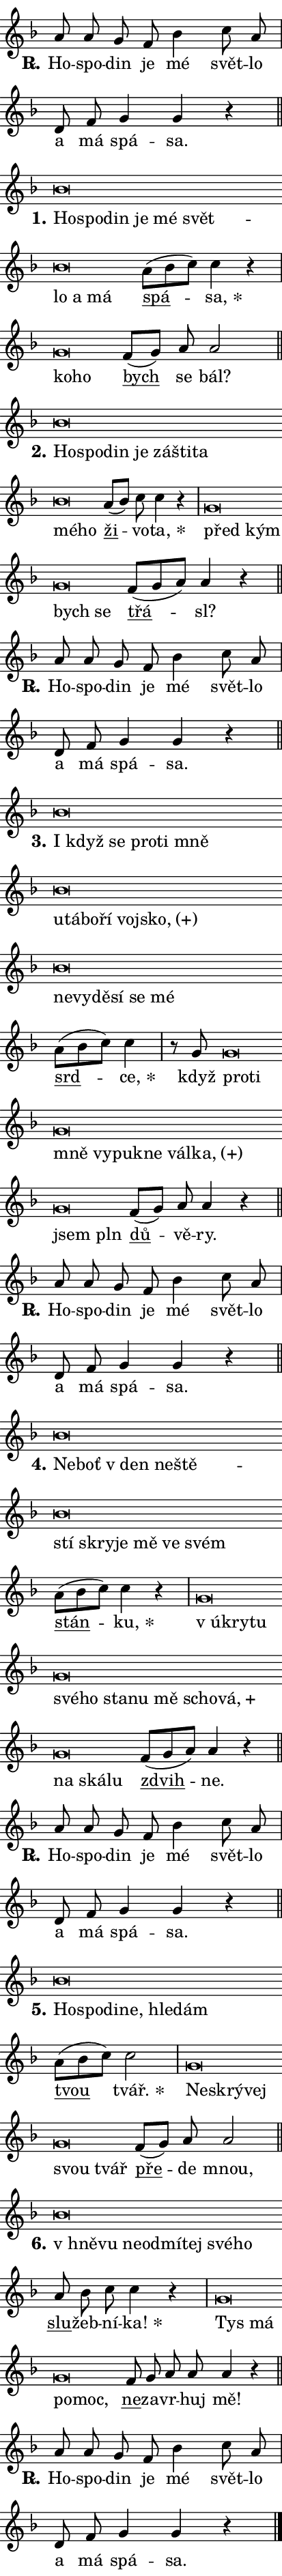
\version "2.22.1"
\header { tagline = "" }
\paper {
  indent = 0\cm
  top-margin = 0\cm
  right-margin = 0\cm
  bottom-margin = 0\cm
  left-margin = 0\cm
  paper-width = 7\cm
  page-breaking = #ly:one-page-breaking
  system-system-spacing.basic-distance = #11
  score-system-spacing.basic-distance = #11
  ragged-last = ##f
}


%% Author: Thomas Morley
%% https://lists.gnu.org/archive/html/lilypond-user/2020-05/msg00002.html
#(define (line-position grob)
"Returns position of @var[grob} in current system:
   @code{'start}, if at first time-step
   @code{'end}, if at last time-step
   @code{'middle} otherwise
"
  (let* ((col (ly:item-get-column grob))
         (ln (ly:grob-object col 'left-neighbor))
         (rn (ly:grob-object col 'right-neighbor))
         (col-to-check-left (if (ly:grob? ln) ln col))
         (col-to-check-right (if (ly:grob? rn) rn col))
         (break-dir-left
           (and
             (ly:grob-property col-to-check-left 'non-musical #f)
             (ly:item-break-dir col-to-check-left)))
         (break-dir-right
           (and
             (ly:grob-property col-to-check-right 'non-musical #f)
             (ly:item-break-dir col-to-check-right))))
        (cond ((eqv? 1 break-dir-left) 'start)
              ((eqv? -1 break-dir-right) 'end)
              (else 'middle))))

#(define (tranparent-at-line-position vctor)
  (lambda (grob)
  "Relying on @code{line-position} select the relevant enry from @var{vctor}.
Used to determine transparency,"
    (case (line-position grob)
      ((end) (not (vector-ref vctor 0)))
      ((middle) (not (vector-ref vctor 1)))
      ((start) (not (vector-ref vctor 2))))))

noteHeadBreakVisibility =
#(define-music-function (break-visibility)(vector?)
"Makes @code{NoteHead}s transparent relying on @var{break-visibility}"
#{
  \override NoteHead.transparent =
    #(tranparent-at-line-position break-visibility)
#})

#(define delete-ledgers-for-transparent-note-heads
  (lambda (grob)
    "Reads whether a @code{NoteHead} is transparent.
If so this @code{NoteHead} is removed from @code{'note-heads} from
@var{grob}, which is supposed to be @code{LedgerLineSpanner}.
As a result ledgers are not printed for this @code{NoteHead}"
    (let* ((nhds-array (ly:grob-object grob 'note-heads))
           (nhds-list
             (if (ly:grob-array? nhds-array)
                 (ly:grob-array->list nhds-array)
                 '()))
           ;; Relies on the transparent-property being done before
           ;; Staff.LedgerLineSpanner.after-line-breaking is executed.
           ;; This is fragile ...
           (to-keep
             (remove
               (lambda (nhd)
                 (ly:grob-property nhd 'transparent #f))
               nhds-list)))
      ;; TODO find a better method to iterate over grob-arrays, similiar
      ;; to filter/remove etc for lists
      ;; For now rebuilt from scratch
      (set! (ly:grob-object grob 'note-heads)  '())
      (for-each
        (lambda (nhd)
          (ly:pointer-group-interface::add-grob grob 'note-heads nhd))
        to-keep))))

hideNotes = {
  \noteHeadBreakVisibility #begin-of-line-visible
}
unHideNotes = {
  \noteHeadBreakVisibility #all-visible
}

% work-around for resetting accidentals
% https://lilypond.org/doc/v2.23/Documentation/notation/displaying-rhythms#unmetered-music
cadenzaMeasure = {
  \cadenzaOff
  \partial 1024 s1024
  \cadenzaOn
}

#(define-markup-command (accent layout props text) (markup?)
  "Underline accented syllable"
  (interpret-markup layout props
    #{\markup \override #'(offset . 4.3) \underline { #text }#}))

responsum = \markup \concat {
  "R" \hspace #-1.05 \path #0.1 #'((moveto 0 0.07) (lineto 0.9 0.8)) \hspace #0.05 "."
}

\layout {
    \context {
        \Staff
        \remove "Time_signature_engraver"
        \override LedgerLineSpanner.after-line-breaking = #delete-ledgers-for-transparent-note-heads
    }
    \context {
        \Voice {
            \override NoteHead.output-attributes = #'((class . "notehead"))
            \override Hairpin.height = #0.55
        }
    }
    \context {
        \Lyrics {
            \override StanzaNumber.output-attributes = #'((class . "stanzanumber"))
            \override LyricSpace.minimum-distance = #0.9
            \override LyricText.font-name = #"TeX Gyre Schola"
            \override LyricText.font-size = 1
            \override StanzaNumber.font-name = #"TeX Gyre Schola Bold"
            \override StanzaNumber.font-size = 1
        }
    }
}

% magnetic-lyrics.ily
%
%   written by
%     Jean Abou Samra <jean@abou-samra.fr>
%     Werner Lemberg <wl@gnu.org>
%
%   adapted by
%     Jiri Hon <jiri.hon@gmail.com>
%
% Version 2022-Apr-15

% https://www.mail-archive.com/lilypond-user@gnu.org/msg149350.html

#(define (Left_hyphen_pointer_engraver context)
   "Collect syllable-hyphen-syllable occurrences in lyrics and store
them in properties.  This engraver only looks to the left.  For
example, if the lyrics input is @code{foo -- bar}, it does the
following.

@itemize @bullet
@item
Set the @code{text} property of the @code{LyricHyphen} grob between
@q{foo} and @q{bar} to @code{foo}.

@item
Set the @code{left-hyphen} property of the @code{LyricText} grob with
text @q{foo} to the @code{LyricHyphen} grob between @q{foo} and
@q{bar}.
@end itemize

Use this auxiliary engraver in combination with the
@code{lyric-@/text::@/apply-@/magnetic-@/offset!} hook."
   (let ((hyphen #f)
         (text #f))
     (make-engraver
      (acknowledgers
       ((lyric-syllable-interface engraver grob source-engraver)
        (set! text grob)))
      (end-acknowledgers
       ((lyric-hyphen-interface engraver grob source-engraver)
        ;(when (not (grob::has-interface grob 'lyric-space-interface))
          (set! hyphen grob)));)
      ((stop-translation-timestep engraver)
       (when (and text hyphen)
         (ly:grob-set-object! text 'left-hyphen hyphen))
       (set! text #f)
       (set! hyphen #f)))))

#(define (lyric-text::apply-magnetic-offset! grob)
   "If the space between two syllables is less than the value in
property @code{LyricText@/.details@/.squash-threshold}, move the right
syllable to the left so that it gets concatenated with the left
syllable.

Use this function as a hook for
@code{LyricText@/.after-@/line-@/breaking} if the
@code{Left_@/hyphen_@/pointer_@/engraver} is active."
   (let ((hyphen (ly:grob-object grob 'left-hyphen #f)))
     (when hyphen
       (let ((left-text (ly:spanner-bound hyphen LEFT)))
         (when (grob::has-interface left-text 'lyric-syllable-interface)
           (let* ((common (ly:grob-common-refpoint grob left-text X))
                  (this-x-ext (ly:grob-extent grob common X))
                  (left-x-ext
                   (begin
                     ;; Trigger magnetism for left-text.
                     (ly:grob-property left-text 'after-line-breaking)
                     (ly:grob-extent left-text common X)))
                  ;; `delta` is the gap width between two syllables.
                  (delta (- (interval-start this-x-ext)
                            (interval-end left-x-ext)))
                  (details (ly:grob-property grob 'details))
                  (threshold (assoc-get 'squash-threshold details 0.2)))
             (when (< delta threshold)
               (let* (;; We have to manipulate the input text so that
                      ;; ligatures crossing syllable boundaries are not
                      ;; disabled.  For languages based on the Latin
                      ;; script this is essentially a beautification.
                      ;; However, for non-Western scripts it can be a
                      ;; necessity.
                      (lt (ly:grob-property left-text 'text))
                      (rt (ly:grob-property grob 'text))
                      (is-space (grob::has-interface hyphen 'lyric-space-interface))
                      (space (if is-space " " ""))
                      (space-markup (grob-interpret-markup grob " "))
                      (space-size (interval-length (ly:stencil-extent space-markup X)))
                      (extra-delta (if is-space space-size 0))
                      ;; Append new syllable.
                      (ltrt-space (if (and (string? lt) (string? rt))
                                (string-append lt space rt)
                                (make-concat-markup (list lt space rt))))
                      ;; Right-align `ltrt` to the right side.
                      (ltrt-space-markup (grob-interpret-markup
                               grob
                               (make-translate-markup
                                (cons (interval-length this-x-ext) 0)
                                (make-right-align-markup ltrt-space)))))
                 (begin
                   ;; Don't print `left-text`.
                   (ly:grob-set-property! left-text 'stencil #f)
                   ;; Set text and stencil (which holds all collected
                   ;; syllables so far) and shift it to the left.
                   (ly:grob-set-property! grob 'text ltrt-space)
                   (ly:grob-set-property! grob 'stencil ltrt-space-markup)
                   (ly:grob-translate-axis! grob (- (- delta extra-delta)) X))))))))))


#(define (lyric-hyphen::displace-bounds-first grob)
   ;; Make very sure this callback isn't triggered too early.
   (let ((left (ly:spanner-bound grob LEFT))
         (right (ly:spanner-bound grob RIGHT)))
     (ly:grob-property left 'after-line-breaking)
     (ly:grob-property right 'after-line-breaking)
     (ly:lyric-hyphen::print grob)))

squashThreshold = #0.4

\layout {
  \context {
    \Lyrics
    \consists #Left_hyphen_pointer_engraver
    \override LyricText.after-line-breaking =
      #lyric-text::apply-magnetic-offset!
    \override LyricHyphen.stencil = #lyric-hyphen::displace-bounds-first
    \override LyricText.details.squash-threshold = \squashThreshold
    \override LyricHyphen.minimum-distance = 0
    \override LyricHyphen.minimum-length = \squashThreshold
  }
}

squash = \override LyricText.details.squash-threshold = 9999
unSquash = \override LyricText.details.squash-threshold = \squashThreshold

left = \override LyricText.self-alignment-X = #LEFT
unLeft = \revert LyricText.self-alignment-X

starOffset = #(lambda (grob) 
                (let ((x_offset (ly:self-alignment-interface::aligned-on-x-parent grob)))
                  (if (= x_offset 0) 0 (+ x_offset 1.2))))

star = #(define-music-function (syllable)(string?)
"Append star separator at the end of a syllable"
#{
  \once \override LyricText.X-offset = #starOffset
  \lyricmode { \markup {
    #syllable
    \override #'((font-name . "TeX Gyre Schola Bold")) \hspace #0.2 \lower #0.65 \larger "*"
  } }
#})

starAccent = #(define-music-function (syllable)(string?)
"Append star separator at the end of a syllable and make accent"
#{
  \once \override LyricText.X-offset = #starOffset
  \lyricmode { \markup {
    \accent #syllable
    \override #'((font-name . "TeX Gyre Schola Bold")) \hspace #0.2 \lower #0.65 \larger "*"
  } }
#})

breath = #(define-music-function (syllable)(string?)
"Append breathing indicator at the end of a syllable"
#{
  \lyricmode { \markup { #syllable "+" } }
#})

optionalBreath = #(define-music-function (syllable)(string?)
"Append optional breathing indicator at the end of a syllable"
#{
  \lyricmode { \markup { #syllable "(+)" } }
#})


\score {
    <<
        \new Voice = "melody" { \cadenzaOn \key f \major \relative { a'8 a g f bes4 c8 a \cadenzaMeasure \bar "|" d, f \bar "" g4 g r \cadenzaMeasure \bar "||" \break }
\relative { bes'\breve*1/16 \hideNotes \breve*1/16 \bar "" \breve*1/16 \bar "" \breve*1/16 \bar "" \breve*1/16 \bar "" \breve*1/16 \bar "" \breve*1/16 \bar "" \breve*1/16 \breve*1/16 \bar "" \unHideNotes \bar "" a8[( bes c)] c4 r \cadenzaMeasure \bar "|" g\breve*1/16 \hideNotes \breve*1/16 \bar "" \unHideNotes \bar "" f8[( g)] a a2 \cadenzaMeasure \bar "||" \break }
\relative { bes'\breve*1/16 \hideNotes \breve*1/16 \bar "" \breve*1/16 \bar "" \breve*1/16 \bar "" \breve*1/16 \bar "" \breve*1/16 \bar "" \breve*1/16 \bar "" \breve*1/16 \breve*1/16 \bar "" \unHideNotes \bar "" a8[( bes)] c c4 r \cadenzaMeasure \bar "|" g\breve*1/16 \hideNotes \breve*1/16 \bar "" \breve*1/16 \breve*1/16 \bar "" \unHideNotes \bar "" f8[( g a)] a4 r \cadenzaMeasure \bar "||" \break }
\relative { a'8 a g f bes4 c8 a \cadenzaMeasure \bar "|" d, f \bar "" g4 g r \cadenzaMeasure \bar "||" \break }
\relative { bes'\breve*1/16 \hideNotes \breve*1/16 \bar "" \breve*1/16 \bar "" \breve*1/16 \bar "" \breve*1/16 \bar "" \breve*1/16 \bar "" \breve*1/16 \bar "" \breve*1/16 \bar "" \breve*1/16 \bar "" \breve*1/16 \bar "" \breve*1/16 \bar "" \breve*1/16 \bar "" \breve*1/16 \bar "" \breve*1/16 \bar "" \breve*1/16 \bar "" \breve*1/16 \bar "" \breve*1/16 \breve*1/16 \bar "" \unHideNotes \bar "" a8[( bes c)] c4 \cadenzaMeasure \bar "|" r8 g8 g\breve*1/16 \hideNotes \breve*1/16 \bar "" \breve*1/16 \bar "" \breve*1/16 \bar "" \breve*1/16 \bar "" \breve*1/16 \bar "" \breve*1/16 \bar "" \breve*1/16 \bar "" \breve*1/16 \breve*1/16 \bar "" \unHideNotes \bar "" f8[( g)] a a4 r \cadenzaMeasure \bar "||" \break }
\relative { a'8 a g f bes4 c8 a \cadenzaMeasure \bar "|" d, f \bar "" g4 g r \cadenzaMeasure \bar "||" \break }
\relative { bes'\breve*1/16 \hideNotes \breve*1/16 \bar "" \breve*1/16 \bar "" \breve*1/16 \bar "" \breve*1/16 \bar "" \breve*1/16 \bar "" \breve*1/16 \bar "" \breve*1/16 \bar "" \breve*1/16 \bar "" \breve*1/16 \breve*1/16 \bar "" \unHideNotes \bar "" a8[( bes c)] c4 r \cadenzaMeasure \bar "|" g\breve*1/16 \hideNotes \breve*1/16 \bar "" \breve*1/16 \bar "" \breve*1/16 \bar "" \breve*1/16 \bar "" \breve*1/16 \bar "" \breve*1/16 \bar "" \breve*1/16 \bar "" \breve*1/16 \bar "" \breve*1/16 \bar "" \breve*1/16 \bar "" \breve*1/16 \breve*1/16 \bar "" \unHideNotes \bar "" f8[( g a)] a4 r \cadenzaMeasure \bar "||" \break }
\relative { a'8 a g f bes4 c8 a \cadenzaMeasure \bar "|" d, f \bar "" g4 g r \cadenzaMeasure \bar "||" \break }
\relative { bes'\breve*1/16 \hideNotes \breve*1/16 \bar "" \breve*1/16 \bar "" \breve*1/16 \bar "" \breve*1/16 \breve*1/16 \bar "" \unHideNotes \bar "" a8[( bes c)] c2 \cadenzaMeasure \bar "|" g\breve*1/16 \hideNotes \breve*1/16 \bar "" \breve*1/16 \bar "" \breve*1/16 \breve*1/16 \bar "" \unHideNotes \bar "" f8[( g)] a a2 \cadenzaMeasure \bar "||" \break }
\relative { bes'\breve*1/16 \hideNotes \breve*1/16 \bar "" \breve*1/16 \bar "" \breve*1/16 \bar "" \breve*1/16 \bar "" \breve*1/16 \bar "" \breve*1/16 \breve*1/16 \bar "" \unHideNotes \bar "" a8 bes c c4 r \cadenzaMeasure \bar "|" g\breve*1/16 \hideNotes \breve*1/16 \bar "" \breve*1/16 \breve*1/16 \bar "" \unHideNotes \bar "" f8 g a a a4 r \cadenzaMeasure \bar "||" \break }
\relative { a'8 a g f bes4 c8 a \cadenzaMeasure \bar "|" d, f \bar "" g4 g r \cadenzaMeasure \bar "||" \break } \bar "|." }
        \new Lyrics \lyricsto "melody" { \lyricmode { \set stanza = \responsum
Ho -- spo -- din je mé svět -- lo a má spá -- sa.
\set stanza = "1."
\left Ho -- \squash spo -- din je mé svět -- lo a má \unLeft \unSquash \markup \accent spá -- \star sa, \left ko -- \squash ho \unLeft \unSquash \markup \accent bych se bál?
\set stanza = "2."
\left Ho -- \squash spo -- din je zá -- šti -- ta mé -- ho \unLeft \unSquash \markup \accent ži -- vo -- \star ta, \left před \squash kým bych se \unLeft \unSquash \markup \accent třá -- sl?
\set stanza = \responsum
Ho -- spo -- din je mé svět -- lo a má spá -- sa.
\set stanza = "3."
\left I \squash když se pro -- ti mně u -- tá -- bo -- ří voj -- \optionalBreath sko, ne -- vy -- dě -- sí se mé \unLeft \unSquash \markup \accent srd -- \star ce, když \left pro -- \squash ti mně vy -- puk -- ne vál -- \optionalBreath ka, jsem pln \unLeft \unSquash \markup \accent dů -- vě -- ry.
\set stanza = \responsum
Ho -- spo -- din je mé svět -- lo a má spá -- sa.
\set stanza = "4."
\left Ne -- \squash boť "v den" ne -- ště -- stí skry -- je mě ve svém \unLeft \unSquash \markup \accent stán -- \star ku, \left "v ú" -- \squash kry -- tu své -- ho sta -- nu mě scho -- \breath "vá," na ská -- lu \unLeft \unSquash \markup \accent zdvih -- ne.
\set stanza = \responsum
Ho -- spo -- din je mé svět -- lo a má spá -- sa.
\set stanza = "5."
\left Ho -- \squash spo -- di -- ne, hle -- dám \unLeft \unSquash \markup \accent tvou \star tvář. \left Ne -- \squash skrý -- vej svou tvář \unLeft \unSquash \markup \accent pře -- de mnou,
\set stanza = "6."
\left "v hně" -- \squash vu ne -- od -- mí -- tej své -- ho \unLeft \unSquash \markup \accent slu -- žeb -- ní -- \star ka! \left Tys \squash má po -- moc, \unLeft \unSquash \markup \accent ne -- za -- vr -- huj mě!
\set stanza = \responsum
Ho -- spo -- din je mé svět -- lo a má spá -- sa. } }
    >>
    \layout {}
}
